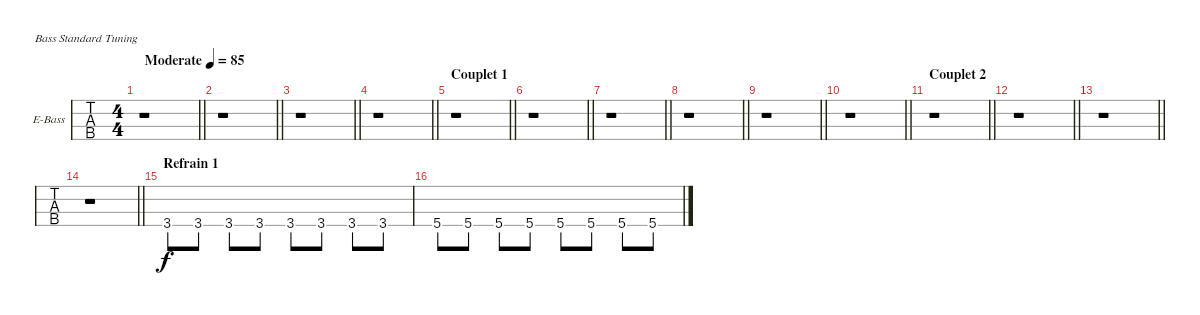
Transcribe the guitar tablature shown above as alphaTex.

\bracketExtendMode groupsimilarinstruments
\firstSystemTrackNameOrientation horizontal
\otherSystemsTrackNameOrientation horizontal
\chordDiagramsInScore
\track ("Basse" "E-Bass") {instrument electricbassfinger}
\staff {tabs}
\tuning (G2 D2 A1 E1)
\ts (4 4)
\beaming (8 2 2 2 2)
\tempo (85 "Moderate")
\clef f4
\barLineRight lightlight
\ks c
r.1{dy f instrument electricbassfinger} |
\barLineRight lightlight
r.1 |
\barLineRight lightlight
r.1 |
\barLineRight lightlight
r.1 |
\section ("" "Couplet 1")
\barLineRight lightlight
r.1 |
\barLineRight lightlight
r.1 |
\barLineRight lightlight
r.1 |
\barLineRight lightlight
r.1 |
\barLineRight lightlight
r.1 |
\barLineRight lightlight
r.1 |
\section ("" "Couplet 2")
\barLineRight lightlight
r.1 |
\barLineRight lightlight
r.1 |
\barLineRight lightlight
r.1 |
\barLineRight lightlight
r.1 |
\section ("" "Refrain 1")
3.4.8 3.4.8 3.4.8 3.4.8 3.4.8 3.4.8 3.4.8 3.4.8 |
5.4.8 5.4.8 5.4.8 5.4.8 5.4.8 5.4.8 5.4.8 5.4.8
